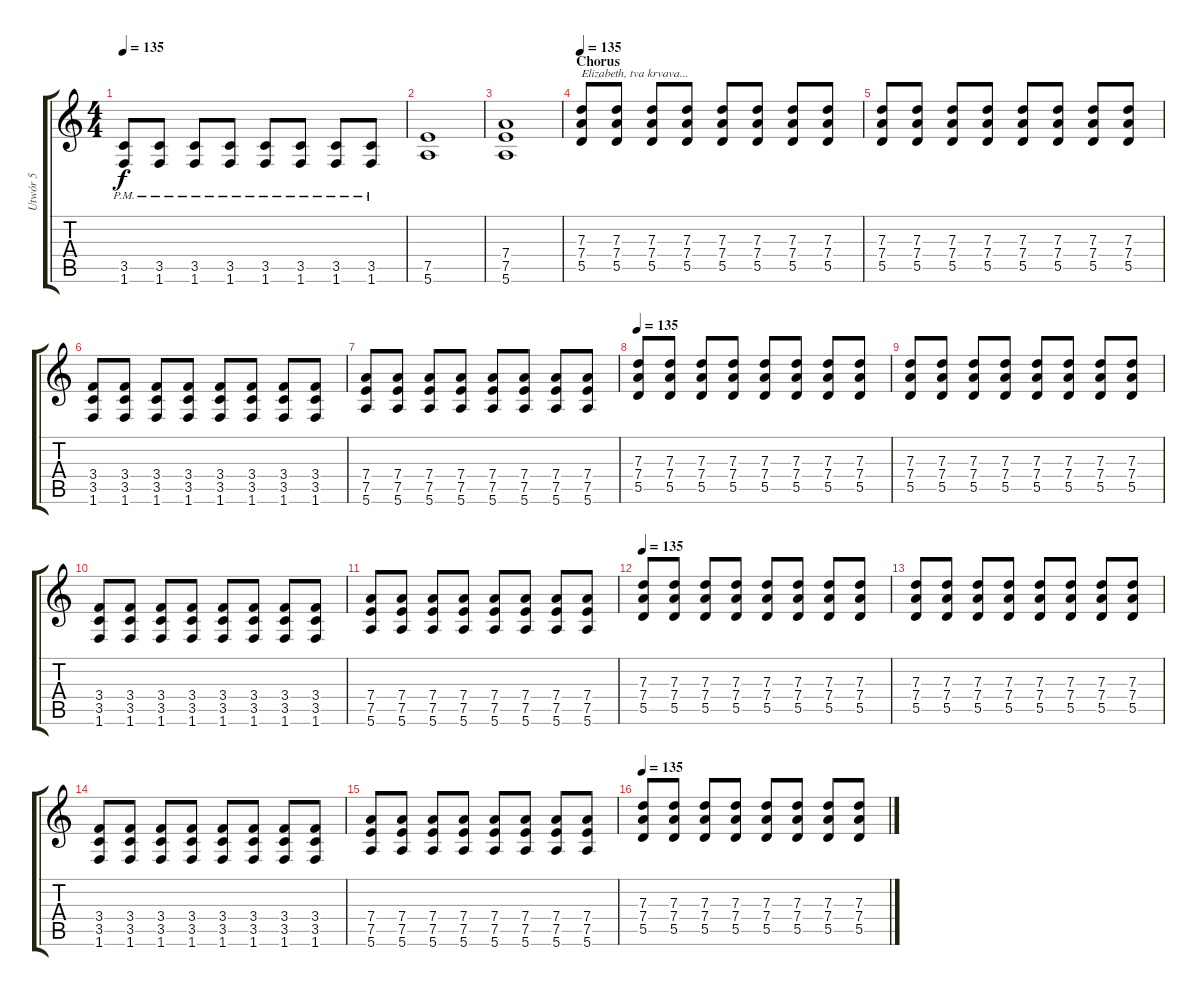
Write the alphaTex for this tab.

\track ("Utwór 5" "Utwór 5") {instrument distortionguitar}
\staff {score tabs}
\tuning (E4 B3 G3 D3 A2 E2) {hide}
\ts (4 4)
\tempo 135
\clef g2
\ks c
(3.5{pm} 1.6{pm}).8{dy f} (3.5{pm} 1.6{pm}).8 (3.5{pm} 1.6{pm}).8 (3.5{pm} 1.6{pm}).8 (3.5{pm} 1.6{pm}).8 (3.5{pm} 1.6{pm}).8 (3.5{pm} 1.6{pm}).8 (3.5{pm} 1.6{pm}).8 |
(7.5 5.6).1 |
(7.4 7.5 5.6).1 |
\section ("" "Chorus")
\tempo 135
(7.3 7.4 5.5).8{txt "Elizabeth, tva krvava..."} (7.3 7.4 5.5).8 (7.3 7.4 5.5).8 (7.3 7.4 5.5).8 (7.3 7.4 5.5).8 (7.3 7.4 5.5).8 (7.3 7.4 5.5).8 (7.3 7.4 5.5).8 |
(7.3 7.4 5.5).8 (7.3 7.4 5.5).8 (7.3 7.4 5.5).8 (7.3 7.4 5.5).8 (7.3 7.4 5.5).8 (7.3 7.4 5.5).8 (7.3 7.4 5.5).8 (7.3 7.4 5.5).8 |
(3.4 3.5 1.6).8 (3.4 3.5 1.6).8 (3.4 3.5 1.6).8 (3.4 3.5 1.6).8 (3.4 3.5 1.6).8 (3.4 3.5 1.6).8 (3.4 3.5 1.6).8 (3.4 3.5 1.6).8 |
(7.4 7.5 5.6).8 (7.4 7.5 5.6).8 (7.4 7.5 5.6).8 (7.4 7.5 5.6).8 (7.4 7.5 5.6).8 (7.4 7.5 5.6).8 (7.4 7.5 5.6).8 (7.4 7.5 5.6).8 |
\tempo 135
(7.3 7.4 5.5).8 (7.3 7.4 5.5).8 (7.3 7.4 5.5).8 (7.3 7.4 5.5).8 (7.3 7.4 5.5).8 (7.3 7.4 5.5).8 (7.3 7.4 5.5).8 (7.3 7.4 5.5).8 |
(7.3 7.4 5.5).8 (7.3 7.4 5.5).8 (7.3 7.4 5.5).8 (7.3 7.4 5.5).8 (7.3 7.4 5.5).8 (7.3 7.4 5.5).8 (7.3 7.4 5.5).8 (7.3 7.4 5.5).8 |
(3.4 3.5 1.6).8 (3.4 3.5 1.6).8 (3.4 3.5 1.6).8 (3.4 3.5 1.6).8 (3.4 3.5 1.6).8 (3.4 3.5 1.6).8 (3.4 3.5 1.6).8 (3.4 3.5 1.6).8 |
(7.4 7.5 5.6).8 (7.4 7.5 5.6).8 (7.4 7.5 5.6).8 (7.4 7.5 5.6).8 (7.4 7.5 5.6).8 (7.4 7.5 5.6).8 (7.4 7.5 5.6).8 (7.4 7.5 5.6).8 |
\tempo 135
(7.3 7.4 5.5).8 (7.3 7.4 5.5).8 (7.3 7.4 5.5).8 (7.3 7.4 5.5).8 (7.3 7.4 5.5).8 (7.3 7.4 5.5).8 (7.3 7.4 5.5).8 (7.3 7.4 5.5).8 |
(7.3 7.4 5.5).8 (7.3 7.4 5.5).8 (7.3 7.4 5.5).8 (7.3 7.4 5.5).8 (7.3 7.4 5.5).8 (7.3 7.4 5.5).8 (7.3 7.4 5.5).8 (7.3 7.4 5.5).8 |
(3.4 3.5 1.6).8 (3.4 3.5 1.6).8 (3.4 3.5 1.6).8 (3.4 3.5 1.6).8 (3.4 3.5 1.6).8 (3.4 3.5 1.6).8 (3.4 3.5 1.6).8 (3.4 3.5 1.6).8 |
(7.4 7.5 5.6).8 (7.4 7.5 5.6).8 (7.4 7.5 5.6).8 (7.4 7.5 5.6).8 (7.4 7.5 5.6).8 (7.4 7.5 5.6).8 (7.4 7.5 5.6).8 (7.4 7.5 5.6).8 |
\tempo 135
(7.3 7.4 5.5).8 (7.3 7.4 5.5).8 (7.3 7.4 5.5).8 (7.3 7.4 5.5).8 (7.3 7.4 5.5).8 (7.3 7.4 5.5).8 (7.3 7.4 5.5).8 (7.3 7.4 5.5).8
